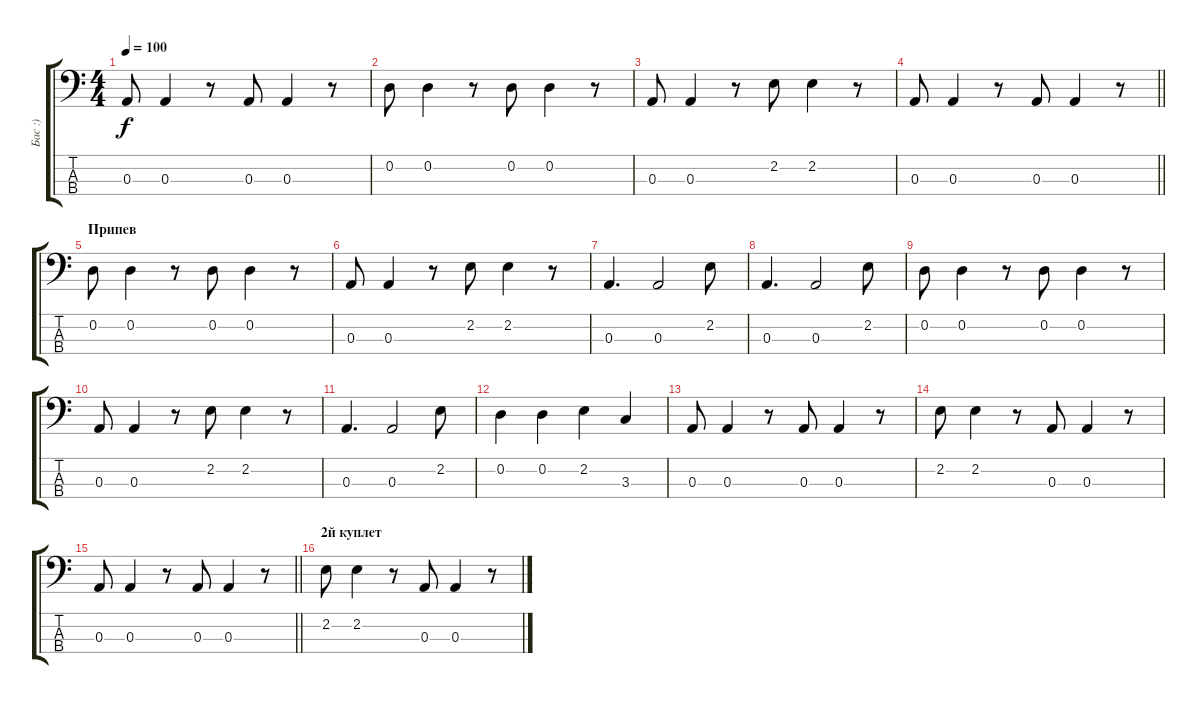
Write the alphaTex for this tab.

\track ("Бас :)" "Бас :)") {instrument acousticbass}
\staff {score tabs}
\tuning (G2 D2 A1 E1) {hide}
\ts (4 4)
\tempo 100
\clef f4
\ks c
0.3.8{dy f} 0.3.4 r.8 0.3.8 0.3.4 r.8 |
0.2.8 0.2.4 r.8 0.2.8 0.2.4 r.8 |
0.3.8 0.3.4 r.8 2.2.8 2.2.4 r.8 |
\barLineRight lightlight
0.3.8 0.3.4 r.8 0.3.8 0.3.4 r.8 |
\section ("" "Припев")
0.2.8 0.2.4 r.8 0.2.8 0.2.4 r.8 |
0.3.8 0.3.4 r.8 2.2.8 2.2.4 r.8 |
0.3.4{d} 0.3.2 2.2.8 |
0.3.4{d} 0.3.2 2.2.8 |
0.2.8 0.2.4 r.8 0.2.8 0.2.4 r.8 |
0.3.8 0.3.4 r.8 2.2.8 2.2.4 r.8 |
0.3.4{d} 0.3.2 2.2.8 |
0.2.4 0.2.4 2.2.4 3.3.4 |
0.3.8 0.3.4 r.8 0.3.8 0.3.4 r.8 |
2.2.8 2.2.4 r.8 0.3.8 0.3.4 r.8 |
\barLineRight lightlight
0.3.8 0.3.4 r.8 0.3.8 0.3.4 r.8 |
\section ("" "2й куплет")
2.2.8 2.2.4 r.8 0.3.8 0.3.4 r.8
